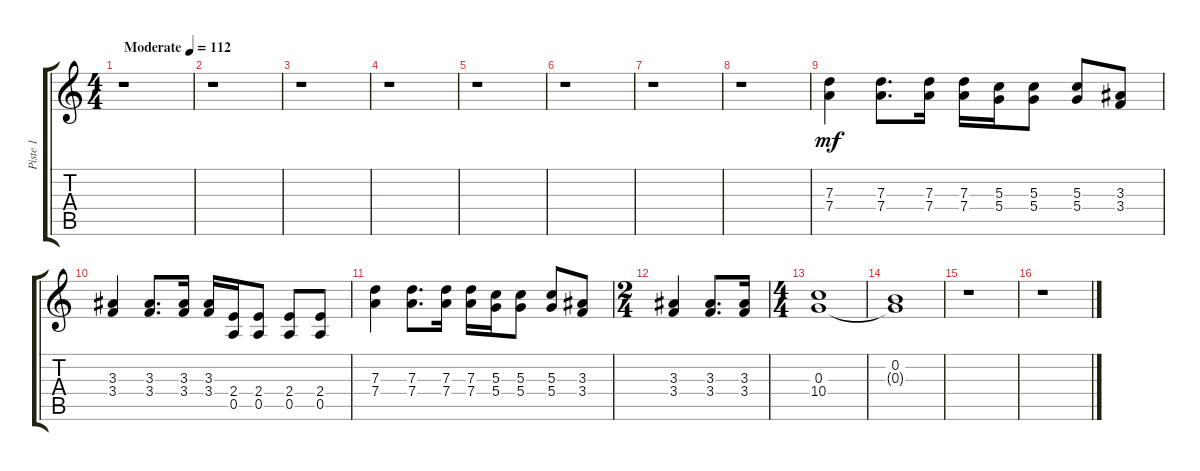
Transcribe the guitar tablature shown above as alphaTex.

\track ("Piste 1" "Piste 1") {instrument overdrivenguitar}
\staff {score tabs}
\tuning (E4 B3 G3 D3 A2 E2) {hide}
\ts (4 4)
\tempo (112 "Moderate")
\clef g2
\ks c
r.1{dy mf instrument overdrivenguitar} |
r.1 |
r.1 |
r.1 |
r.1 |
r.1 |
r.1 |
r.1 |
(7.3 7.4).4 (7.3 7.4).8{d} (7.3 7.4).16 (7.3 7.4).16 (5.3 5.4).16 (5.3 5.4).8 (5.3 5.4).8 (3.3 3.4).8 |
(3.3 3.4).4 (3.3 3.4).8{d} (3.3 3.4).16 (3.3 3.4).16 (2.4 0.5).16 (2.4 0.5).8 (2.4 0.5).8 (2.4 0.5).8 |
(7.3 7.4).4 (7.3 7.4).8{d} (7.3 7.4).16 (7.3 7.4).16 (5.3 5.4).16 (5.3 5.4).8 (5.3 5.4).8 (3.3 3.4).8 |
\ts (2 4)
(3.3 3.4).4 (3.3 3.4).8{d} (3.3 3.4).16 |
\ts (4 4)
(0.3 10.4).1 |
(0.2 0.3{t}).1 |
r.1 |
r.1
